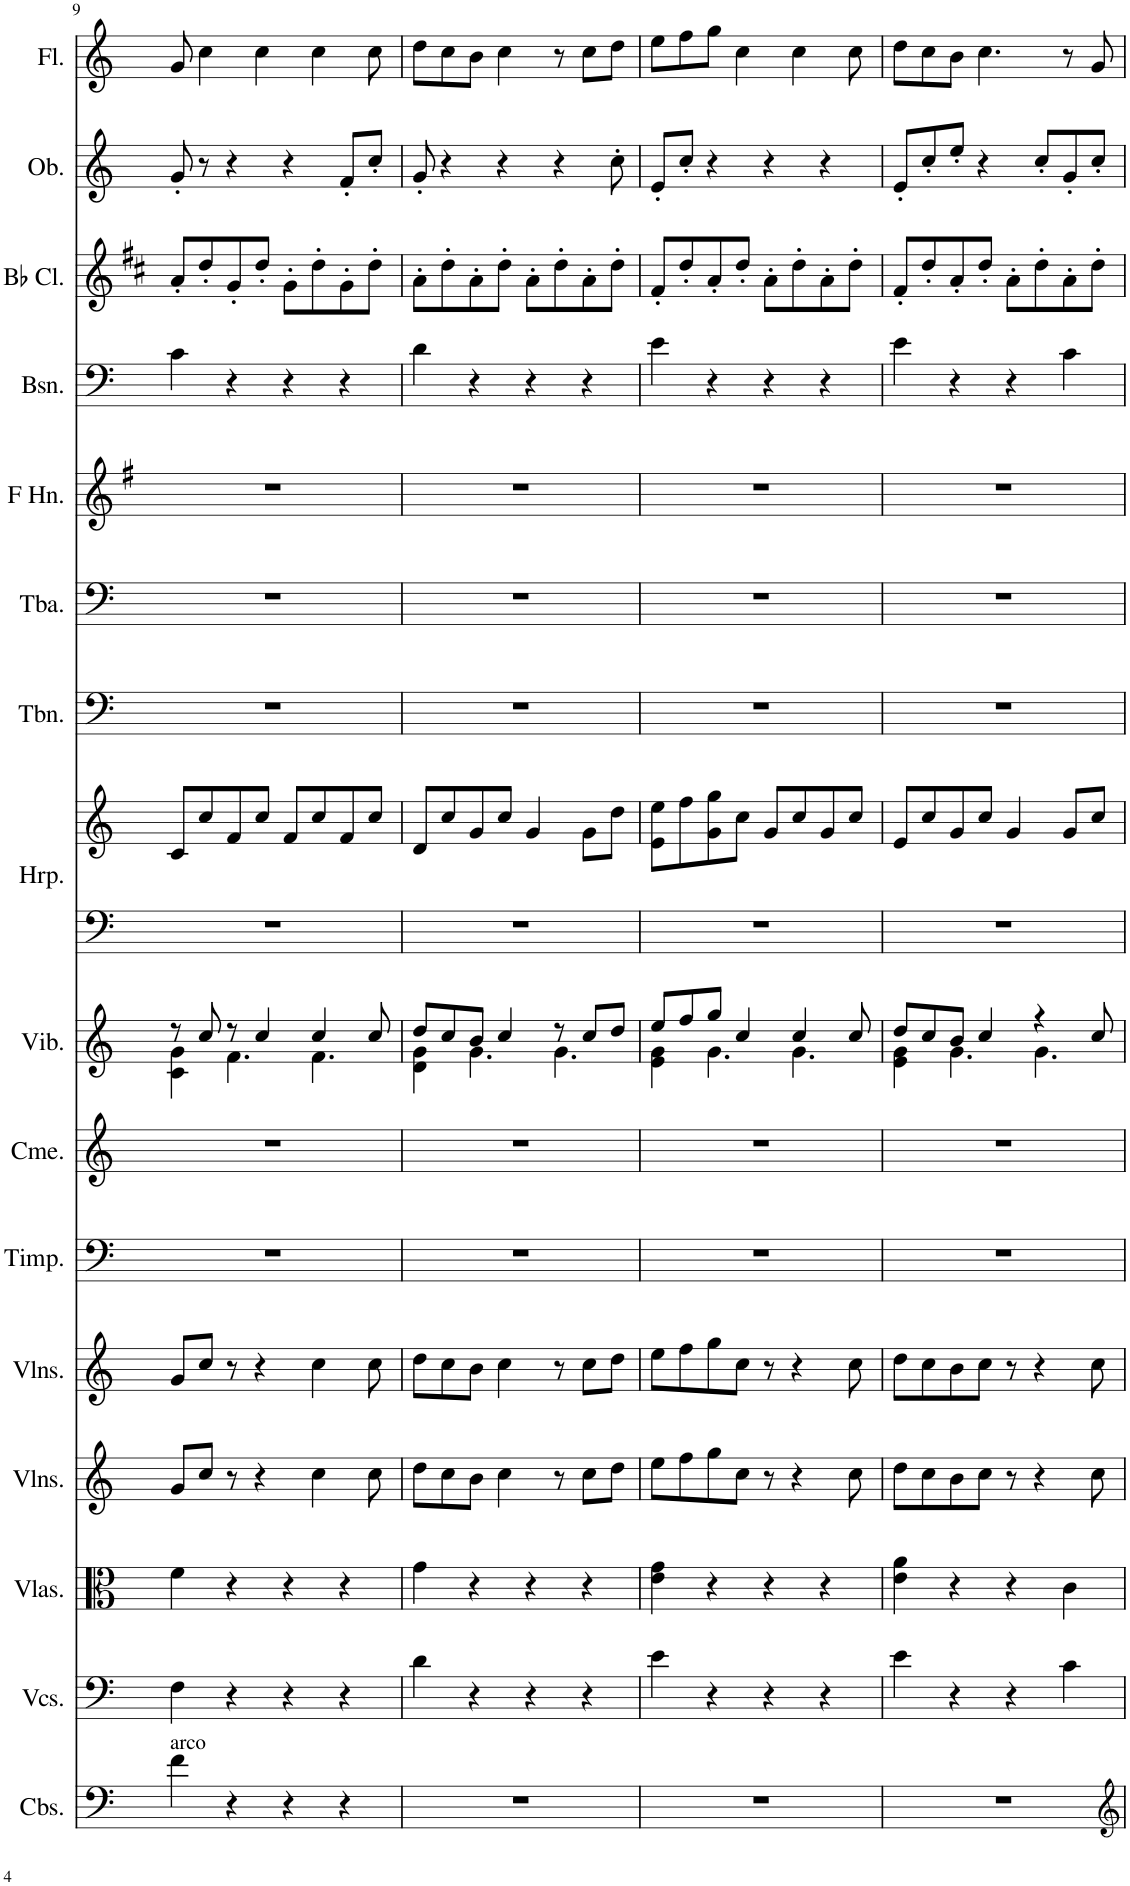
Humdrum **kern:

**kern	**kern	**kern	**kern	**kern	**kern	**kern	**kern	**kern	**kern	**kern	**kern	**kern	**kern	**kern	**kern	**kern
*part16	*part15	*part14	*part13	*part12	*part11	*part10	*part9	*part8	*part8	*part7	*part6	*part5	*part4	*part3	*part2	*part1
*staff17	*staff16	*staff15	*staff14	*staff13	*staff12	*staff11	*staff10	*staff9	*staff8	*staff7	*staff6	*staff5	*staff4	*staff3	*staff2	*staff1
*I"Contrabasses	*I"Violoncellos	*I"Violas	*I"Violins	*I"Violins	*I"Timpani	*I"Chimes	*I"Vibraphone	*I"Harp	*	*I"Trombone	*I"Tuba	*I"Horn in F	*I"Bassoon	*I"Bb Clarinet	*I"Oboe	*I"Flute
*I'Cbs.	*I'Vcs.	*I'Vlas.	*I'Vlns.	*I'Vlns.	*I'Timp.	*I'Cme.	*I'Vib.	*I'Hrp.	*	*I'Tbn.	*I'Tba.	*	*I'Bsn.	*I'Bb Cl.	*I'Ob.	*I'Fl.
!!LO:PB:g=z
*clefF4	*clefF4	*clefC3	*clefG2	*clefG2	*clefF4	*clefG2	*clefG2	*clefF4	*clefG2	*clefF4	*clefF4	*clefG2	*clefF4	*clefG2	*clefG2	*clefG2
*Trd7c12	*	*	*	*	*	*	*	*	*	*	*	*Trd4c7	*	*Trd1c2	*	*
*k[]	*k[]	*k[]	*k[]	*k[]	*k[]	*k[]	*k[]	*k[]	*k[]	*k[]	*k[]	*k[f#]	*k[]	*k[f#c#]	*k[]	*k[]
*M4/4	*M4/4	*M4/4	*M4/4	*M4/4	*M4/4	*M4/4	*M4/4	*M4/4	*M4/4	*M4/4	*M4/4	*M4/4	*M4/4	*M4/4	*M4/4	*M4/4
=9	=9	=9	=9	=9	=9	=9	=9	=9	=9	=9	=9	=9	=9	=9	=9	=9
*	*	*	*	*	*	*	*^	*	*	*	*	*	*	*	*	*
!LO:TX:a:t=arco	!	!	!	!	!	!	!	!	!	!	!	!	!	!	!	!	!
4f\	4F\	4f\	8g/L	8g/L	1r	1r	8r	4c\ 4g\	1r	8c/L	1r	1r	1r	4c\	8a'/L	8g'/	8g/
.	.	.	8cc/J	8cc/J	.	.	8cc/	.	.	8cc/	.	.	.	.	8dd'/	8r	4cc\
4r	4r	4r	8r	8r	.	.	8r	4.f\	.	8f/	.	.	.	4r	8g'/	4r	.
.	.	.	4r	4r	.	.	4cc/	.	.	8cc/J	.	.	.	.	8dd'/J	.	4cc\
4r	4r	4r	.	.	.	.	.	.	.	8f/L	.	.	.	4r	8g'\L	4r	.
.	.	.	4cc\	4cc\	.	.	4cc/	4.f\	.	8cc/	.	.	.	.	8dd'\	.	4cc\
4r	4r	4r	.	.	.	.	.	.	.	8f/	.	.	.	4r	8g'\	8f'/L	.
.	.	.	8cc\	8cc\	.	.	8cc/	.	.	8cc/J	.	.	.	.	8dd'\J	8cc'/J	8cc\
=10	=10	=10	=10	=10	=10	=10	=10	=10	=10	=10	=10	=10	=10	=10	=10	=10	=10
1r	4d\	4g\	8dd\L	8dd\L	1r	1r	8dd/L	4d\ 4g\	1r	8d/L	1r	1r	1r	4d\	8a'\L	8g'/	8dd\L
.	.	.	8cc\	8cc\	.	.	8cc/	.	.	8cc/	.	.	.	.	8dd'\	4r	8cc\
.	4r	4r	8b\J	8b\J	.	.	8b/J	4.g\	.	8g/	.	.	.	4r	8a'\	.	8b\J
.	.	.	4cc\	4cc\	.	.	4cc/	.	.	8cc/J	.	.	.	.	8dd'\J	4r	4cc\
.	4r	4r	.	.	.	.	.	.	.	4g/	.	.	.	4r	8a'\L	.	.
.	.	.	8r	8r	.	.	8r	4.g\	.	.	.	.	.	.	8dd'\	4r	8r
.	4r	4r	8cc\L	8cc\L	.	.	8cc/L	.	.	8g\L	.	.	.	4r	8a'\	.	8cc\L
.	.	.	8dd\J	8dd\J	.	.	8dd/J	.	.	8dd\J	.	.	.	.	8dd'\J	8cc'\	8dd\J
=11	=11	=11	=11	=11	=11	=11	=11	=11	=11	=11	=11	=11	=11	=11	=11	=11	=11
1r	4e\	4e\ 4g\	8ee\L	8ee\L	1r	1r	8ee/L	4e\ 4g\	1r	8e\ 8ee\L	1r	1r	1r	4e\	8f#'/L	8e'/L	8ee\L
.	.	.	8ff\	8ff\	.	.	8ff/	.	.	8ff\	.	.	.	.	8dd'/	8cc'/J	8ff\
.	4r	4r	8gg\	8gg\	.	.	8gg/J	4.g\	.	8g\ 8gg\	.	.	.	4r	8a'/	4r	8gg\J
.	.	.	8cc\J	8cc\J	.	.	4cc/	.	.	8cc\J	.	.	.	.	8dd'/J	.	4cc\
.	4r	4r	8r	8r	.	.	.	.	.	8g/L	.	.	.	4r	8a'\L	4r	.
.	.	.	4r	4r	.	.	4cc/	4.g\	.	8cc/	.	.	.	.	8dd'\	.	4cc\
.	4r	4r	.	.	.	.	.	.	.	8g/	.	.	.	4r	8a'\	4r	.
.	.	.	8cc\	8cc\	.	.	8cc/	.	.	8cc/J	.	.	.	.	8dd'\J	.	8cc\
=12	=12	=12	=12	=12	=12	=12	=12	=12	=12	=12	=12	=12	=12	=12	=12	=12	=12
1r	4e\	4e\ 4a\	8dd\L	8dd\L	1r	1r	8dd/L	4e\ 4g\	1r	8e/L	1r	1r	1r	4e\	8f#'/L	8e'/L	8dd\L
.	.	.	8cc\	8cc\	.	.	8cc/	.	.	8cc/	.	.	.	.	8dd'/	8cc'/	8cc\
.	4r	4r	8b\	8b\	.	.	8b/J	4.g\	.	8g/	.	.	.	4r	8a'/	8ee'/J	8b\J
.	.	.	8cc\J	8cc\J	.	.	4cc/	.	.	8cc/J	.	.	.	.	8dd'/J	4r	4.cc\
.	4r	4r	8r	8r	.	.	.	.	.	4g/	.	.	.	4r	8a'\L	.	.
.	.	.	4r	4r	.	.	4r	4.g\	.	.	.	.	.	.	8dd'\	8cc'/L	.
.	4c\	4c\	.	.	.	.	.	.	.	8g/L	.	.	.	4c\	8a'\	8g'/	8r
.	.	.	8cc\	8cc\	.	.	8cc/	.	.	8cc/J	.	.	.	.	8dd'\J	8cc'/J	8g/
*	*	*	*	*	*	*	*v	*v	*	*	*	*	*	*	*	*	*
=	=	=	=	=	=	=	=	=	=	=	=	=	=	=	=	=
*-	*-	*-	*-	*-	*-	*-	*-	*-	*-	*-	*-	*-	*-	*-	*-	*-
